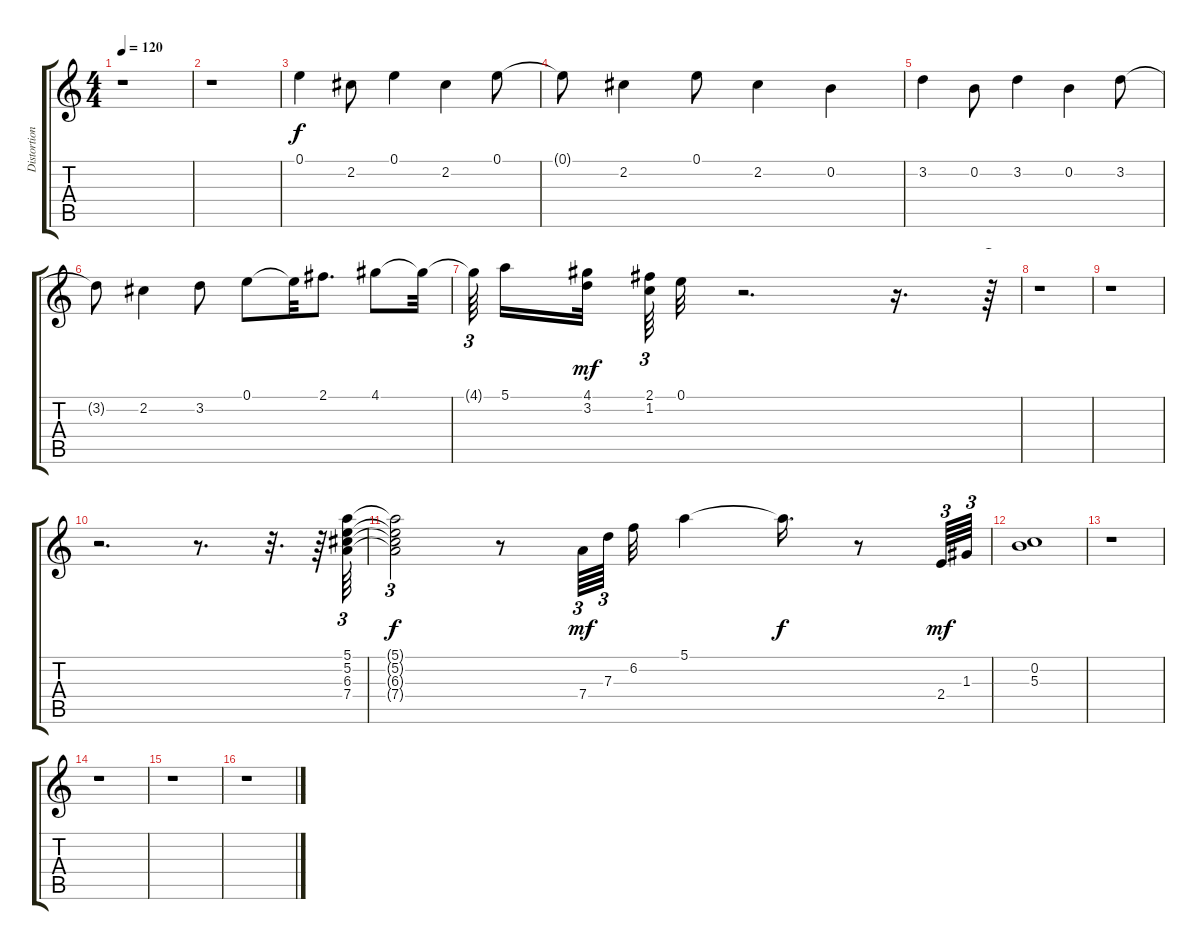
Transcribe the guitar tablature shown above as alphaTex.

\track ("Distortion Guitar" "Distortion") {instrument distortionguitar}
\staff {score tabs}
\tuning (E4 B3 G3 D3 A2 E2) {hide}
\ts (4 4)
\tempo 120
\clef g2
\ks c
r.1{dy mf} |
r.1 |
0.1.4{dy f} 2.2.8 0.1.4 2.2.4 0.1.8 |
0.1{t}.8 2.2.4 0.1.8 2.2.4 0.2.4 |
3.2.4 0.2.8 3.2.4 0.2.4 3.2.8 |
3.2{t}.8 2.2.4 3.2.8 0.1.8 0.1{t}.32 2.1.8{d} 4.1.8 4.1{t}.32 |
4.1{t}.64{tu (3 2)} 5.1.16 (4.1 3.2).32{dy mf} (2.1 1.2).64{tu (3 2)} 0.1.32 r.2{d} r.16{d} r.64{tu (3 2)} |
r.1 |
r.1 |
r.2{d} r.8{d} r.32{d} r.64 (5.1 5.2 6.3 7.4).64{tu (3 2)} |
(5.1{t} 5.2{t} 6.3{t} 7.4{t}).2{tu (3 2) dy f} r.8 7.4.64{tu (3 2) dy mf} 7.3.64{tu (3 2)} 6.2.32 5.1.4 5.1{t}.16{d dy f} r.8 2.4.64{tu (3 2) dy mf} 1.3.64{tu (3 2)} |
(0.2 5.3).1 |
r.1 |
r.1 |
r.1 |
r.1
